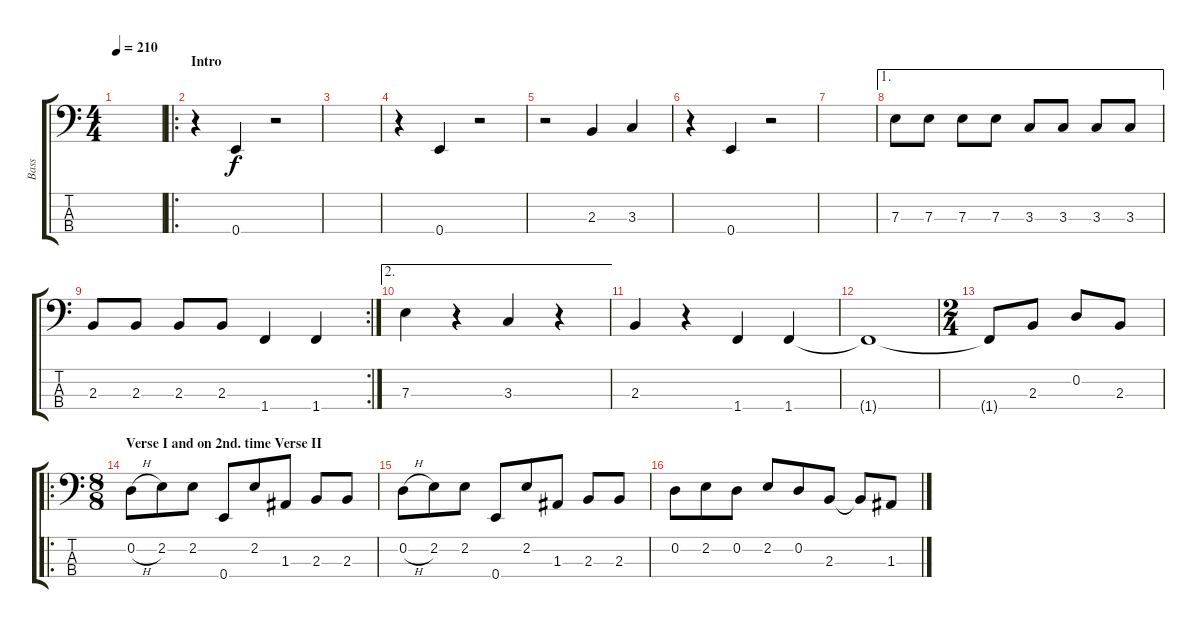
\track ("Bass" "Bass") {instrument electricbassfinger}
\staff {score tabs}
\tuning (G2 D2 A1 E1) {hide}
\ts (4 4)
\tempo 210
\clef f4
\ks c
|
\ro
\section ("" "Intro")
r.4 0.4.4 r.2 |
|
r.4 0.4.4 r.2 |
r.2 2.3.4 3.3.4 |
r.4 0.4.4 r.2 |
|
\ae 1
7.3.8 7.3.8 7.3.8 7.3.8 3.3.8 3.3.8 3.3.8 3.3.8 |
\rc 2
2.3.8 2.3.8 2.3.8 2.3.8 1.4.4 1.4.4 |
\ae 2
7.3.4 r.4 3.3.4 r.4 |
2.3.4 r.4 1.4.4 1.4.4 |
1.4{t}.1 |
\ts (2 4)
1.4{t}.8 2.3.8 0.2.8 2.3.8 |
\ro
\ts (8 8)
\section ("" "Verse I and on 2nd. time Verse II")
0.2{h}.8 2.2.8 2.2.8 0.4.8 2.2.8 1.3.8 2.3.8 2.3.8 |
0.2{h}.8 2.2.8 2.2.8 0.4.8 2.2.8 1.3.8 2.3.8 2.3.8 |
0.2.8 2.2.8 0.2.8 2.2.8 0.2.8 2.3.8 2.3{t}.8 1.3.8
